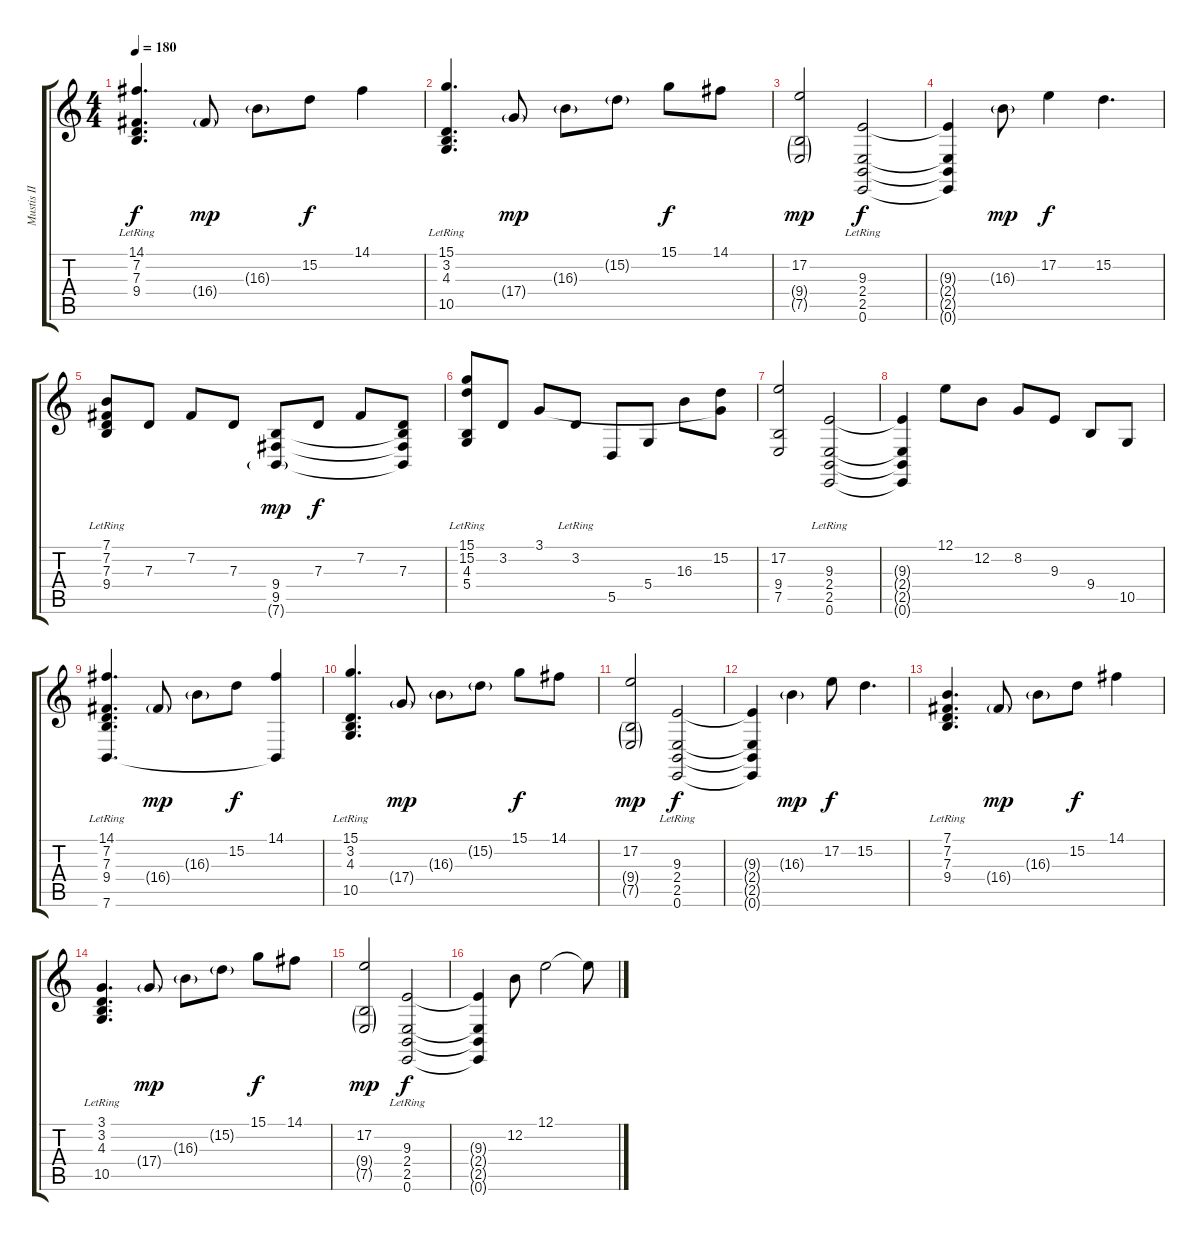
\track ("Mustis II" "Mustis II") {instrument electricgrandpiano}
\staff {score tabs}
\tuning (E4 B3 G3 D3 A2 E2) {hide}
\ts (4 4)
\tempo 180
\clef g2
\ks c
(14.1{lr} 7.2{lr} 7.3{lr} 9.4).4{d dy f} 16.4{g}.8{dy mp} 16.3{g}.8 15.2.8{dy f} 14.1.4 |
(15.1{lr} 3.2{lr} 4.3{lr} 10.5{lr}).4{d} 17.4{g}.8{dy mp} 16.3{g}.8 15.2{g}.8 15.1.8{dy f} 14.1.8 |
(17.2 9.4{g} 7.5{g}).2{dy mp} (9.3{lr} 2.4{lr} 2.5{lr} 0.6{lr}).2{dy f} |
(9.3{t} 2.4{t} 2.5{t} 0.6{t}).4 16.3{g}.8{dy mp} 17.2.4{dy f} 15.2.4{d} |
(7.1{lr} 7.2{lr} 7.3{lr} 9.4{lr}).8 7.3.8 7.2.8 7.3.8 (9.4 9.5 7.6{g}).8{dy mp} 7.3.8{dy f} 7.2.8 (7.3 9.4{t} 9.5{t} 7.6{t}).8 |
(15.1{lr} 15.2 4.3{lr} 5.4{lr}).8 3.2.8 3.1.8 3.2{lr}.8 5.5.8 5.4.8 16.3.8 (3.1{t} 15.2).8 |
(17.2 9.4 7.5).2 (9.3{lr} 2.4{lr} 2.5{lr} 0.6{lr}).2 |
(9.3{t} 2.4{t} 2.5{t} 0.6{t}).4 12.1.8 12.2.8 8.2.8 9.3.8 9.4.8 10.5.8 |
(14.1{lr} 7.2{lr} 7.3{lr} 9.4 7.6).4{d} 16.4{g}.8{dy mp} 16.3{g}.8 15.2.8{dy f} (14.1 7.6{t}).4 |
(15.1{lr} 3.2{lr} 4.3{lr} 10.5{lr}).4{d} 17.4{g}.8{dy mp} 16.3{g}.8 15.2{g}.8 15.1.8{dy f} 14.1.8 |
(17.2 9.4{g} 7.5{g}).2{dy mp} (9.3{lr} 2.4{lr} 2.5{lr} 0.6{lr}).2{dy f} |
(9.3{t} 2.4{t} 2.5{t} 0.6{t}).4 16.3{g}.4{dy mp} 17.2.8{dy f} 15.2.4{d} |
(7.1{lr} 7.2{lr} 7.3{lr} 9.4).4{d} 16.4{g}.8{dy mp} 16.3{g}.8 15.2.8{dy f} 14.1.4 |
(3.1{lr} 3.2{lr} 4.3{lr} 10.5{lr}).4{d} 17.4{g}.8{dy mp} 16.3{g}.8 15.2{g}.8 15.1.8{dy f} 14.1.8 |
(17.2 9.4{g} 7.5{g}).2{dy mp} (9.3{lr} 2.4{lr} 2.5{lr} 0.6{lr}).2{dy f} |
(9.3{t} 2.4{t} 2.5{t} 0.6{t}).4 12.2.8 12.1.2 12.1{t}.8
